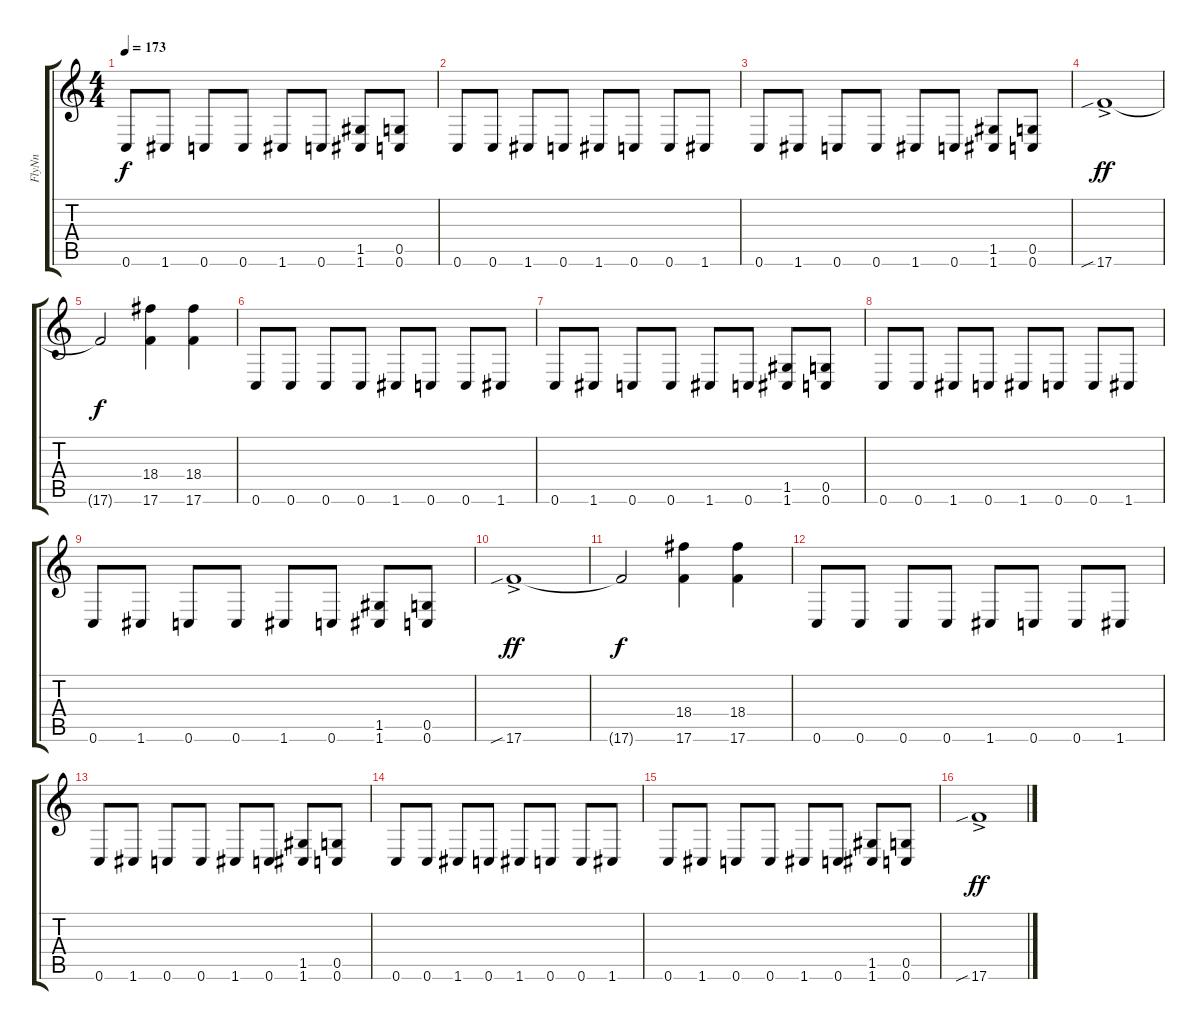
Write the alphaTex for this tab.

\track ("FlyNn" "FlyNn") {instrument distortionguitar}
\staff {score tabs}
\tuning (D4 A3 F3 C3 G2 C2) {hide}
\ts (4 4)
\tempo 173
\clef g2
\ks c
0.6.8{dy f} 1.6.8 0.6.8 0.6.8 1.6.8 0.6.8 (1.5 1.6).8 (0.5 0.6).8 |
0.6.8 0.6.8 1.6.8 0.6.8 1.6.8 0.6.8 0.6.8 1.6.8 |
0.6.8 1.6.8 0.6.8 0.6.8 1.6.8 0.6.8 (1.5 1.6).8 (0.5 0.6).8 |
17.6{sib ac}.1{dy ff} |
17.6{t}.2{dy f} (18.4 17.6).4 (18.4 17.6).4 |
0.6.8 0.6.8 0.6.8 0.6.8 1.6.8 0.6.8 0.6.8 1.6.8 |
0.6.8 1.6.8 0.6.8 0.6.8 1.6.8 0.6.8 (1.5 1.6).8 (0.5 0.6).8 |
0.6.8 0.6.8 1.6.8 0.6.8 1.6.8 0.6.8 0.6.8 1.6.8 |
0.6.8 1.6.8 0.6.8 0.6.8 1.6.8 0.6.8 (1.5 1.6).8 (0.5 0.6).8 |
17.6{sib ac}.1{dy ff} |
17.6{t}.2{dy f} (18.4 17.6).4 (18.4 17.6).4 |
0.6.8 0.6.8 0.6.8 0.6.8 1.6.8 0.6.8 0.6.8 1.6.8 |
0.6.8 1.6.8 0.6.8 0.6.8 1.6.8 0.6.8 (1.5 1.6).8 (0.5 0.6).8 |
0.6.8 0.6.8 1.6.8 0.6.8 1.6.8 0.6.8 0.6.8 1.6.8 |
0.6.8 1.6.8 0.6.8 0.6.8 1.6.8 0.6.8 (1.5 1.6).8 (0.5 0.6).8 |
17.6{sib ac}.1{dy ff}
